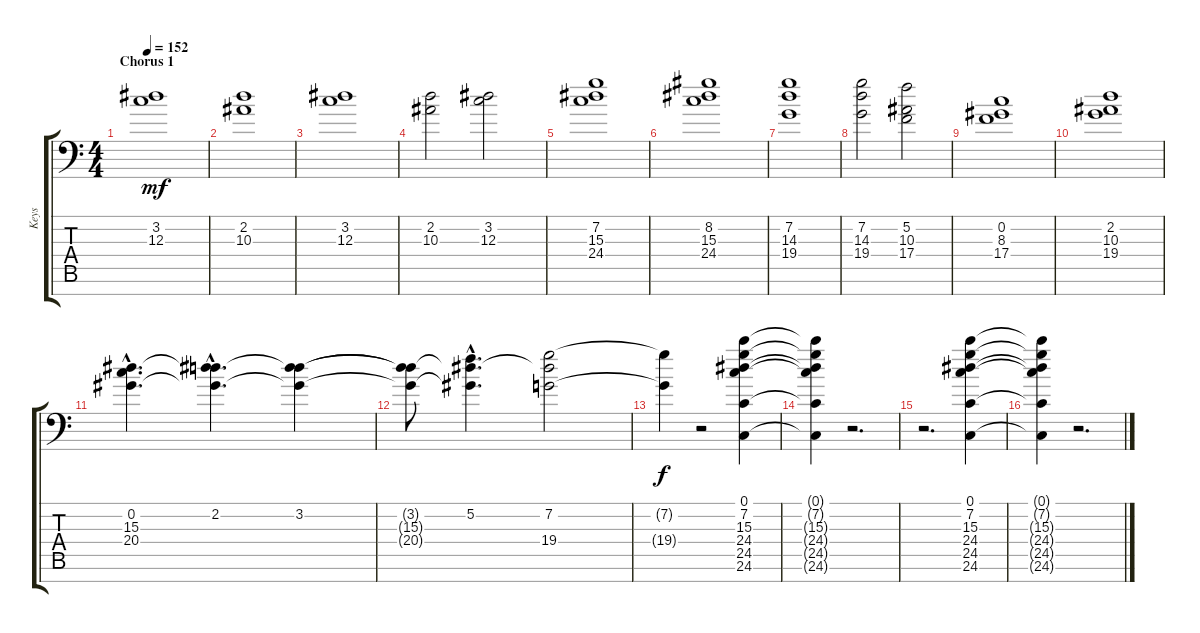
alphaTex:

\track ("Keys" "Keys") {instrument pad2warm}
\staff {score tabs}
\tuning (C6 C5 C4 C3 C2 C1 C0) {hide}
\ts (4 4)
\section ("" "Chorus 1")
\tempo 152
\clef f4
\ks c
(3.2 12.3).1{dy mf} |
(2.2 10.3).1 |
(3.2 12.3).1 |
(2.2 10.3).2 (3.2 12.3).2 |
(7.2 15.3 24.4).1 |
(8.2 15.3 24.4).1 |
(7.2 14.3 19.4).1 |
(7.2 14.3 19.4).2 (5.2 10.3 17.4).2 |
(0.2 8.3 17.4).1 |
(2.2 10.3 19.4).1 |
(0.2{hac} 15.3{hac} 20.4{hac}).4{d} (2.2{hac} 15.3{hac t} 20.4{hac t}).4{d} (3.2 15.3{t} 20.4{t}).4 |
(3.2{t} 15.3{t} 20.4{t}).8 (5.2{hac} 15.3{hac t} 20.4{hac t}).4{d} (7.2 15.3{t} 19.4).2 |
(7.2{t} 19.4{t}).4{dy f} r.2 (0.1 7.2 15.3 24.4 24.5 24.6).4 |
(0.1{t} 7.2{t} 15.3{t} 24.4{t} 24.5{t} 24.6{t}).4 r.2{d} |
r.2{d} (0.1 7.2 15.3 24.4 24.5 24.6).4 |
(0.1{t} 7.2{t} 15.3{t} 24.4{t} 24.5{t} 24.6{t}).4 r.2{d}
